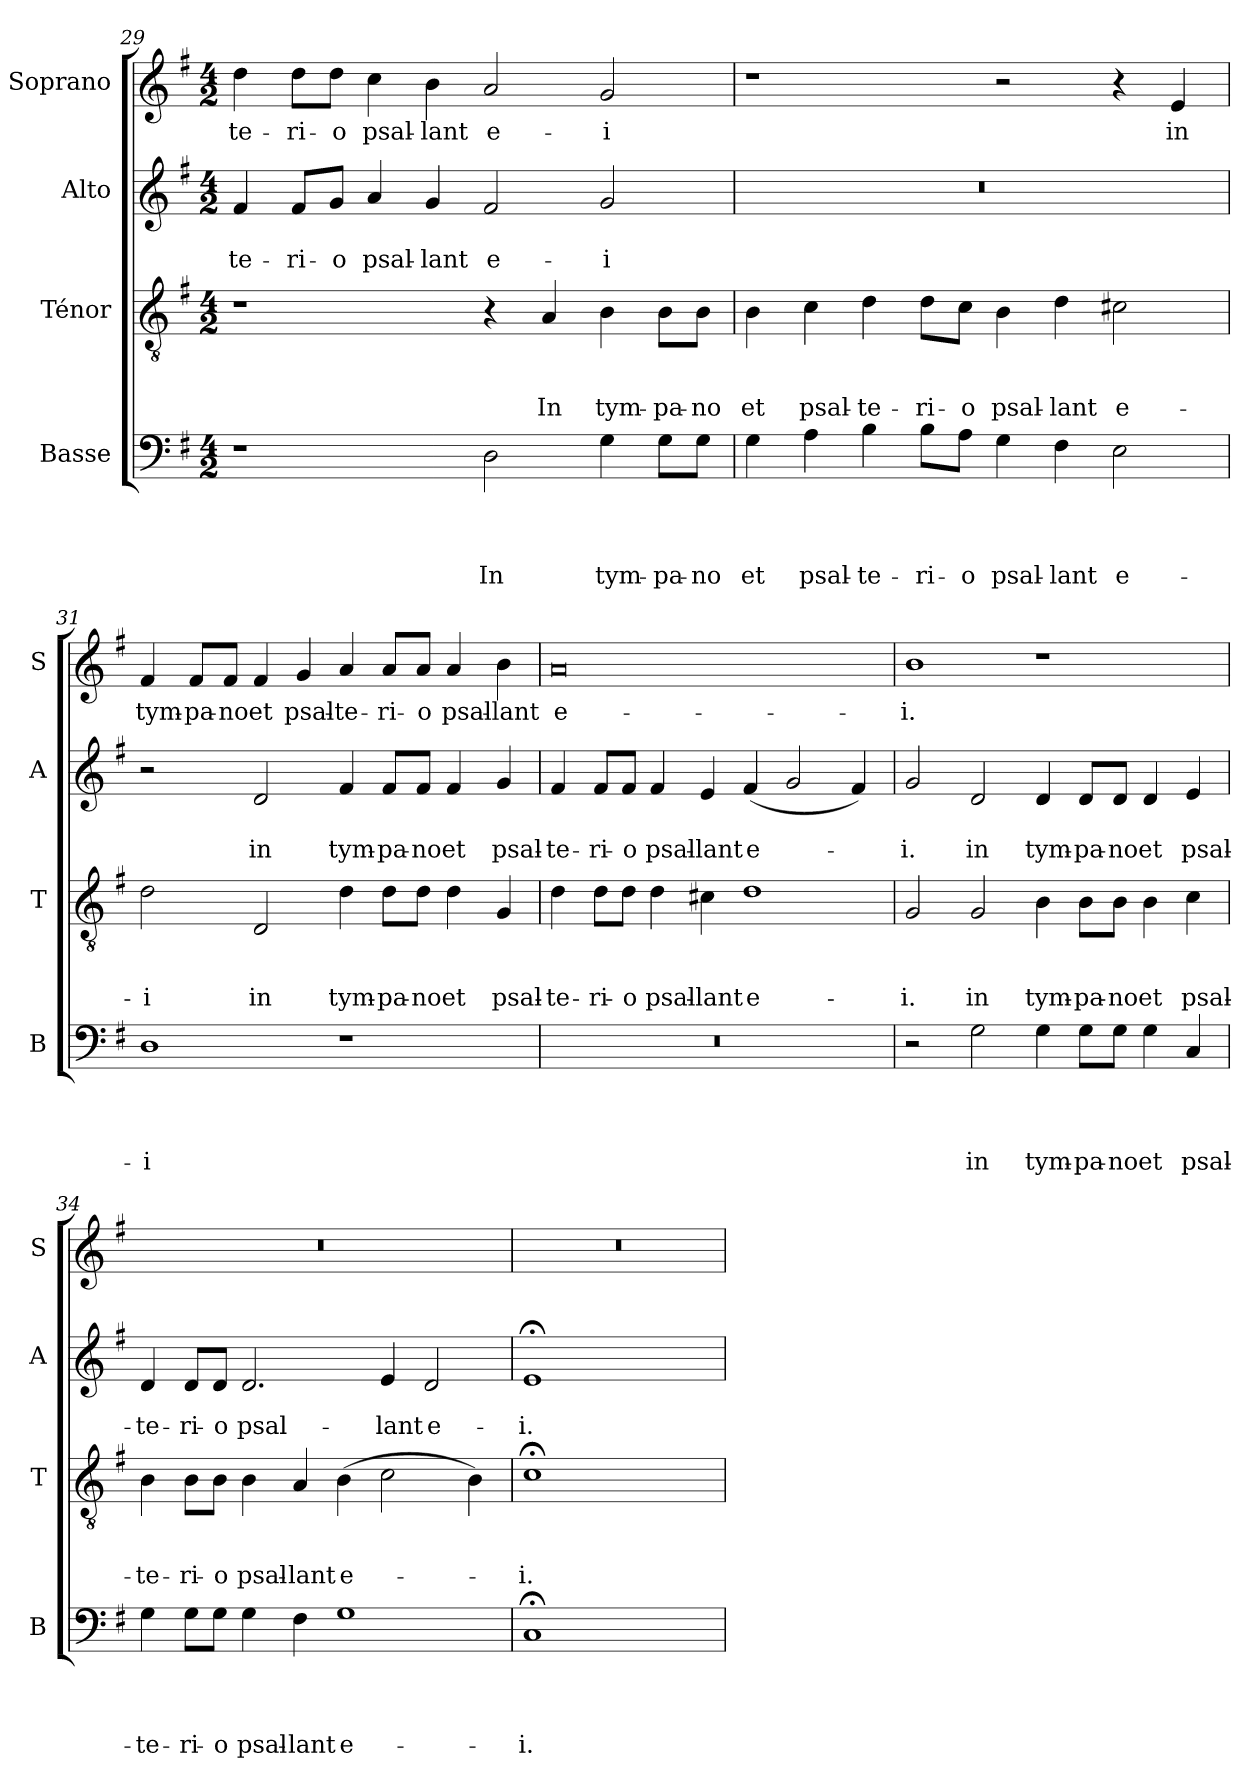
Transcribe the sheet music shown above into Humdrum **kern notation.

**kern	**text	**text	**text	**text	**kern	**text	**text	**text	**kern	**text	**text	**kern	**text
*part4	*part4	*part4	*part4	*part4	*part3	*part3	*part3	*part3	*part2	*part2	*part2	*part1	*part1
*staff4	*staff4	*staff4	*staff4	*staff4	*staff3	*staff3	*staff3	*staff3	*staff2	*staff2	*staff2	*staff1	*staff1
*I"Basse	*	*	*	*	*I"Ténor	*	*	*	*I"Alto	*	*	*I"Soprano	*
*I'B	*	*	*	*	*I'T	*	*	*	*I'A	*	*	*I'S	*
!!LO:LB:g=z
*clefF4	*	*	*	*	*clefGv2	*	*	*	*clefG2	*	*	*clefG2	*
*k[f#]	*	*	*	*	*k[f#]	*	*	*	*k[f#]	*	*	*k[f#]	*
*G:	*	*	*	*	*G:	*	*	*	*G:	*	*	*G:	*
*M4/2	*	*	*	*	*M4/2	*	*	*	*M4/2	*	*	*M4/2	*
=29	=29	=29	=29	=29	=29	=29	=29	=29	=29	=29	=29	=29	=29
!	!	!	!	!	!	!	!	!	!	!	!LO:LY:b	!	!LO:LY:b
1r	.	.	.	.	1r	.	.	.	4f#/	.	-te-	4dd\	-te-
!	!	!	!	!	!	!	!	!	!	!	!LO:LY:b	!	!LO:LY:b
.	.	.	.	.	.	.	.	.	8f#/L	.	-ri-	8dd\L	-ri-
!	!	!	!	!	!	!	!	!	!	!	!LO:LY:b:rj	!	!LO:LY:b:rj
.	.	.	.	.	.	.	.	.	8g/J	.	-o	8dd\J	-o
!	!	!	!	!	!	!	!	!	!	!	!LO:LY:b	!	!LO:LY:b
.	.	.	.	.	.	.	.	.	4a/	.	psal-	4cc\	psal-
!	!	!	!	!	!	!	!	!	!	!	!LO:LY:b:rj	!	!LO:LY:b:rj
.	.	.	.	.	.	.	.	.	4g/	.	-lant	4b\	-lant
!	!	!	!	!LO:LY:b	!	!	!	!	!	!	!LO:LY:b	!	!LO:LY:b
2D\	.	.	.	In	4r	.	.	.	2f#/	.	e-	2a/	e-
!	!	!	!	!	!	!	!	!LO:LY:b	!	!	!	!	!
.	.	.	.	.	4A/	.	.	In	.	.	.	.	.
!	!	!	!	!LO:LY:b	!	!	!	!LO:LY:b	!	!	!LO:LY:b	!	!LO:LY:b
4G\	.	.	.	tym-	4B\	.	.	tym-	2g/	.	-i	2g/	-i
!	!	!	!	!LO:LY:b	!	!	!	!LO:LY:b	!	!	!	!	!
8G\L	.	.	.	-pa-	8B\L	.	.	-pa-	.	.	.	.	.
!	!	!	!	!LO:LY:b:rj	!	!	!	!LO:LY:b:rj	!	!	!	!	!
8G\J	.	.	.	-no	8B\J	.	.	-no	.	.	.	.	.
=30	=30	=30	=30	=30	=30	=30	=30	=30	=30	=30	=30	=30	=30
!	!	!	!	!LO:LY:b	!	!	!	!LO:LY:b	!LO:N:vis=1	!	!	!	!
4G\	.	.	.	et	4B\	.	.	et	0r	.	.	1r	.
!	!	!	!	!LO:LY:b	!	!	!	!LO:LY:b	!	!	!	!	!
4A\	.	.	.	psal-	4c\	.	.	psal-	.	.	.	.	.
!	!	!	!	!LO:LY:b:rj	!	!	!	!LO:LY:b:rj	!	!	!	!	!
4B\	.	.	.	-te-	4d\	.	.	-te-	.	.	.	.	.
!	!	!	!	!LO:LY:b	!	!	!	!LO:LY:b	!	!	!	!	!
8B\L	.	.	.	-ri-	8d\L	.	.	-ri-	.	.	.	.	.
!	!	!	!	!LO:LY:b:rj	!	!	!	!LO:LY:b:rj	!	!	!	!	!
8A\J	.	.	.	-o	8c\J	.	.	-o	.	.	.	.	.
!	!	!	!	!LO:LY:b	!	!	!	!LO:LY:b	!	!	!	!	!
4G\	.	.	.	psal-	4B\	.	.	psal-	.	.	.	2r	.
!	!	!	!	!LO:LY:b:rj	!	!	!	!LO:LY:b:rj	!	!	!	!	!
4F#\	.	.	.	-lant	4d\	.	.	-lant	.	.	.	.	.
!	!	!	!	!LO:LY:b	!	!	!	!LO:LY:b	!	!	!	!	!
2E\	.	.	.	e-	2c#X\	.	.	e-	.	.	.	4r	.
!	!	!	!	!	!	!	!	!	!	!	!	!	!LO:LY:b
.	.	.	.	.	.	.	.	.	.	.	.	4e/	in
=31	=31	=31	=31	=31	=31	=31	=31	=31	=31	=31	=31	=31	=31
!	!	!	!	!LO:LY:b:rj	!	!	!	!LO:LY:b	!	!	!	!	!LO:LY:b
1D	.	.	.	-i	2d\	.	.	-i	2r	.	.	4f#/	tym-
!	!	!	!	!	!	!	!	!	!	!	!	!	!LO:LY:b
.	.	.	.	.	.	.	.	.	.	.	.	8f#/L	-pa-
!	!	!	!	!	!	!	!	!	!	!	!	!	!LO:LY:b:rj
.	.	.	.	.	.	.	.	.	.	.	.	8f#/J	-no
!	!	!	!	!	!	!	!	!LO:LY:b	!	!	!LO:LY:b	!	!LO:LY:b
.	.	.	.	.	2D/	.	.	in	2d/	.	in	4f#/	et
!	!	!	!	!	!	!	!	!	!	!	!	!	!LO:LY:b
.	.	.	.	.	.	.	.	.	.	.	.	4g/	psal-
!	!	!	!	!	!	!	!	!LO:LY:b	!	!	!LO:LY:b	!	!LO:LY:b:rj
1r	.	.	.	.	4d\	.	.	tym-	4f#/	.	tym-	4a/	-te-
!	!	!	!	!	!	!	!	!LO:LY:b	!	!	!LO:LY:b	!	!LO:LY:b
.	.	.	.	.	8d\L	.	.	-pa-	8f#/L	.	-pa-	8a/L	-ri-
!	!	!	!	!	!	!	!	!LO:LY:b:rj	!	!	!LO:LY:b:rj	!	!LO:LY:b
.	.	.	.	.	8d\J	.	.	-no	8f#/J	.	-no	8a/J	-o
!	!	!	!	!	!	!	!	!LO:LY:b	!	!	!LO:LY:b	!	!LO:LY:b
.	.	.	.	.	4d\	.	.	et	4f#/	.	et	4a/	psal-
!	!	!	!	!	!	!	!	!LO:LY:b	!	!	!LO:LY:b	!	!LO:LY:b:rj
.	.	.	.	.	4G/	.	.	psal-	4g/	.	psal-	4b\	-lant
!!LO:PB:g=z
=32	=32	=32	=32	=32	=32	=32	=32	=32	=32	=32	=32	=32	=32
!LO:N:vis=1	!	!	!	!	!	!	!	!LO:LY:b	!	!	!LO:LY:b	!	!LO:LY:b:rj
0r	.	.	.	.	4d\	.	.	-te-	4f#/	.	-te-	0a	e-
!	!	!	!	!	!	!	!	!LO:LY:b	!	!	!LO:LY:b	!	!
.	.	.	.	.	8d\L	.	.	-ri-	8f#/L	.	-ri-	.	.
!	!	!	!	!	!	!	!	!LO:LY:b:rj	!	!	!LO:LY:b:rj	!	!
.	.	.	.	.	8d\J	.	.	-o	8f#/J	.	-o	.	.
!	!	!	!	!	!	!	!	!LO:LY:b	!	!	!LO:LY:b	!	!
.	.	.	.	.	4d\	.	.	psal-	4f#/	.	psal-	.	.
!	!	!	!	!	!	!	!	!LO:LY:b:rj	!	!	!LO:LY:b:rj	!	!
.	.	.	.	.	4c#X\	.	.	-lant	4e/	.	-lant	.	.
!	!	!	!	!	!	!	!	!LO:LY:b:rj	!	!	!LO:LY:b	!	!
.	.	.	.	.	1d	.	.	e-	(<4f#/	.	e-	.	.
.	.	.	.	.	.	.	.	.	2g/	.	.	.	.
.	.	.	.	.	.	.	.	.	4f#/)	.	.	.	.
=33	=33	=33	=33	=33	=33	=33	=33	=33	=33	=33	=33	=33	=33
!	!	!	!	!	!	!	!	!LO:LY:b	!	!	!LO:LY:b	!	!LO:LY:b:rj
2r	.	.	.	.	2G/	.	.	-i.	2g/	.	-i.	1b	-i.
!	!	!	!	!LO:LY:b	!	!	!	!LO:LY:b	!	!	!LO:LY:b	!	!
2G\	.	.	.	in	2G/	.	.	in	2d/	.	in	.	.
!	!	!	!	!LO:LY:b	!	!	!	!LO:LY:b	!	!	!LO:LY:b	!	!
4G\	.	.	.	tym-	4B\	.	.	tym-	4d/	.	tym-	1r	.
!	!	!	!	!LO:LY:b	!	!	!	!LO:LY:b	!	!	!LO:LY:b	!	!
8G\L	.	.	.	-pa-	8B\L	.	.	-pa-	8d/L	.	-pa-	.	.
!	!	!	!	!LO:LY:b:rj	!	!	!	!LO:LY:b:rj	!	!	!LO:LY:b:rj	!	!
8G\J	.	.	.	-no	8B\J	.	.	-no	8d/J	.	-no	.	.
!	!	!	!	!LO:LY:b	!	!	!	!LO:LY:b	!	!	!LO:LY:b	!	!
4G\	.	.	.	et	4B\	.	.	et	4d/	.	et	.	.
!	!	!	!	!LO:LY:b	!	!	!	!LO:LY:b	!	!	!LO:LY:b	!	!
4C/	.	.	.	psal-	4c\	.	.	psal-	4e/	.	psal-	.	.
=34	=34	=34	=34	=34	=34	=34	=34	=34	=34	=34	=34	=34	=34
!	!	!	!	!LO:LY:b	!	!	!	!LO:LY:b	!	!	!LO:LY:b	!LO:N:vis=1	!
4G\	.	.	.	-te-	4B\	.	.	-te-	4d/	.	-te-	0r	.
!	!	!	!	!LO:LY:b	!	!	!	!LO:LY:b	!	!	!LO:LY:b	!	!
8G\L	.	.	.	-ri-	8B\L	.	.	-ri-	8d/L	.	-ri-	.	.
!	!	!	!	!LO:LY:b	!	!	!	!LO:LY:b	!	!	!LO:LY:b	!	!
8G\J	.	.	.	-o	8B\J	.	.	-o	8d/J	.	-o	.	.
!	!	!	!	!LO:LY:b	!	!	!	!LO:LY:b	!	!	!LO:LY:b	!	!
4G\	.	.	.	psal-	4B\	.	.	psal-	2.d/	.	psal-	.	.
!	!	!	!	!LO:LY:b:rj	!	!	!	!LO:LY:b:rj	!	!	!	!	!
4F#\	.	.	.	-lant	4A/	.	.	-lant	.	.	.	.	.
!	!	!	!	!LO:LY:b:rj	!	!	!	!LO:LY:b	!	!	!	!	!
1G	.	.	.	e-	(>4B\	.	.	e-	.	.	.	.	.
!	!	!	!	!	!	!	!	!	!	!	!LO:LY:b	!	!
.	.	.	.	.	2c\	.	.	.	4e/	.	-lant	.	.
!	!	!	!	!	!	!	!	!	!	!	!LO:LY:b	!	!
.	.	.	.	.	.	.	.	.	2d/	.	e-	.	.
.	.	.	.	.	4B\)	.	.	.	.	.	.	.	.
=35	=35	=35	=35	=35	=35	=35	=35	=35	=35	=35	=35	=35	=35
!	!	!	!	!LO:LY:b:rj	!	!	!	!LO:LY:b:rj	!	!	!LO:LY:b:rj	!	!
1C;	.	.	.	-i.	1c;<	.	.	-i.	1e;	.	-i.	0r	.
1ryy	.	.	.	.	1ryy	.	.	.	1ryy	.	.	.	.
=	=	=	=	=	=	=	=	=	=	=	=	=	=
*-	*-	*-	*-	*-	*-	*-	*-	*-	*-	*-	*-	*-	*-
